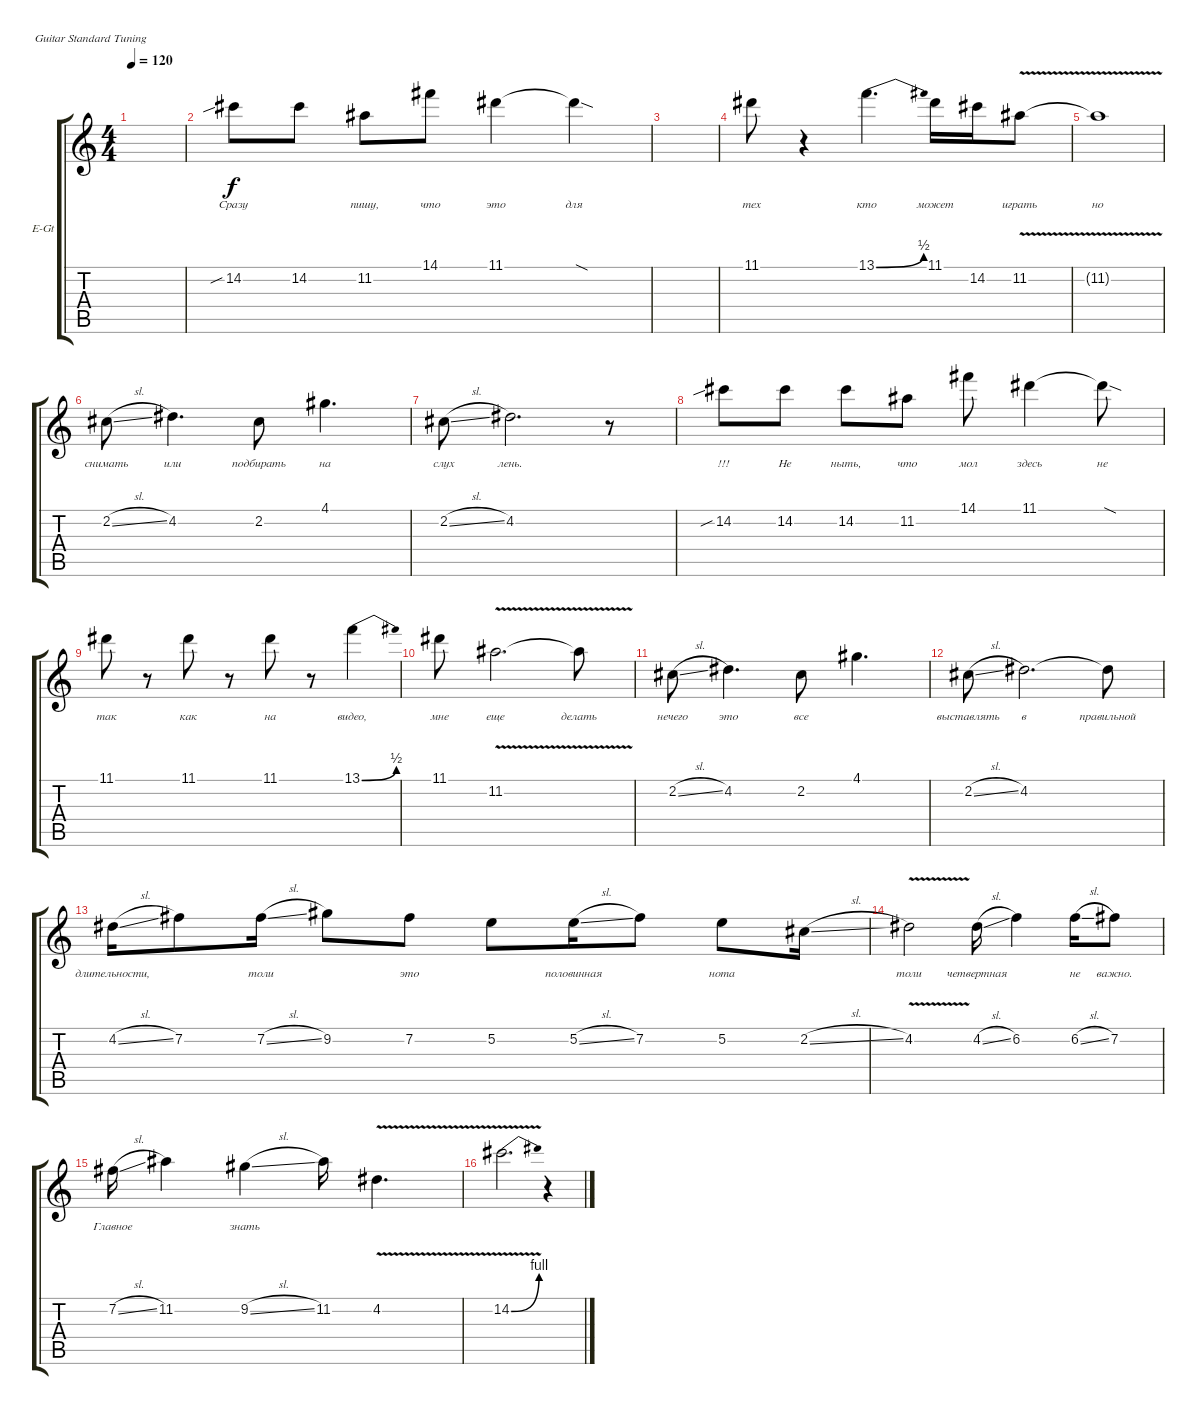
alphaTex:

\defaultSystemsLayout 4
\bracketExtendMode groupsimilarinstruments
\firstSystemTrackNameOrientation horizontal
\otherSystemsTrackNameOrientation horizontal
\track ("Electric Guitar" "E-Gt") {instrument overdrivenguitar}
\staff {score tabs}
\tuning (E4 B3 G3 D3 A2 E2)
\ts (4 4)
\tempo 120
\clef g2
\ks c
|
14.2{sib}.8{lyrics (0 "Сразу") lyrics (1 "") lyrics (2 "") lyrics (3 "") lyrics (4 "")} 14.2.8{lyrics (0 "") lyrics (1 "") lyrics (2 "") lyrics (3 "") lyrics (4 "")} 11.2.8{lyrics (0 "пишу,") lyrics (1 "") lyrics (2 "") lyrics (3 "") lyrics (4 "")} 14.1.8{lyrics (0 "что") lyrics (1 "") lyrics (2 "") lyrics (3 "") lyrics (4 "")} 11.1.4{lyrics (0 "это") lyrics (1 "") lyrics (2 "") lyrics (3 "") lyrics (4 "")} 11.1{sod t}.4{lyrics (0 "для") lyrics (1 "") lyrics (2 "") lyrics (3 "") lyrics (4 "")} |
|
11.1.8{lyrics (0 "тех") lyrics (1 "") lyrics (2 "") lyrics (3 "") lyrics (4 "")} r.4 13.1{be (bend 0 0 13.2 2)}.4{d lyrics (0 "кто") lyrics (1 "") lyrics (2 "") lyrics (3 "") lyrics (4 "")} 11.1.16{lyrics (0 "может") lyrics (1 "") lyrics (2 "") lyrics (3 "") lyrics (4 "")} 14.2.16{lyrics (0 "") lyrics (1 "") lyrics (2 "") lyrics (3 "") lyrics (4 "")} 11.2{v}.8{lyrics (0 "играть") lyrics (1 "") lyrics (2 "") lyrics (3 "") lyrics (4 "")} |
11.2{v t}.1{lyrics (0 "но") lyrics (1 "") lyrics (2 "") lyrics (3 "") lyrics (4 "")} |
2.2{sl}.8{lyrics (0 "снимать") lyrics (1 "") lyrics (2 "") lyrics (3 "") lyrics (4 "")} 4.2.4{d lyrics (0 "или") lyrics (1 "") lyrics (2 "") lyrics (3 "") lyrics (4 "")} 2.2.8{lyrics (0 "подбирать") lyrics (1 "") lyrics (2 "") lyrics (3 "") lyrics (4 "")} 4.1.4{d lyrics (0 "на") lyrics (1 "") lyrics (2 "") lyrics (3 "") lyrics (4 "")} |
2.2{sl}.8{lyrics (0 "слух") lyrics (1 "") lyrics (2 "") lyrics (3 "") lyrics (4 "")} 4.2.2{d lyrics (0 "лень.") lyrics (1 "") lyrics (2 "") lyrics (3 "") lyrics (4 "")} r.8 |
14.2{sib}.8{lyrics (0 "!!!") lyrics (1 "") lyrics (2 "") lyrics (3 "") lyrics (4 "")} 14.2.8{lyrics (0 "Не") lyrics (1 "") lyrics (2 "") lyrics (3 "") lyrics (4 "")} 14.2.8{lyrics (0 "ныть,") lyrics (1 "") lyrics (2 "") lyrics (3 "") lyrics (4 "")} 11.2.8{lyrics (0 "что") lyrics (1 "") lyrics (2 "") lyrics (3 "") lyrics (4 "")} 14.1.8{lyrics (0 "мол") lyrics (1 "") lyrics (2 "") lyrics (3 "") lyrics (4 "")} 11.1.4{lyrics (0 "здесь") lyrics (1 "") lyrics (2 "") lyrics (3 "") lyrics (4 "")} 11.1{sod t}.8{lyrics (0 "не") lyrics (1 "") lyrics (2 "") lyrics (3 "") lyrics (4 "")} |
11.1.8{lyrics (0 "так") lyrics (1 "") lyrics (2 "") lyrics (3 "") lyrics (4 "")} r.8 11.1.8{lyrics (0 "как") lyrics (1 "") lyrics (2 "") lyrics (3 "") lyrics (4 "")} r.8 11.1.8{lyrics (0 "на") lyrics (1 "") lyrics (2 "") lyrics (3 "") lyrics (4 "")} r.8 13.1{be (bend 0 0 15.6 2)}.4{lyrics (0 "видео,") lyrics (1 "") lyrics (2 "") lyrics (3 "") lyrics (4 "")} |
11.1.8{lyrics (0 "мне") lyrics (1 "") lyrics (2 "") lyrics (3 "") lyrics (4 "")} 11.2{v}.2{d lyrics (0 "еще") lyrics (1 "") lyrics (2 "") lyrics (3 "") lyrics (4 "")} 11.2{v t}.8{lyrics (0 "делать") lyrics (1 "") lyrics (2 "") lyrics (3 "") lyrics (4 "")} |
2.2{sl}.8{lyrics (0 "нечего") lyrics (1 "") lyrics (2 "") lyrics (3 "") lyrics (4 "")} 4.2.4{d lyrics (0 "это") lyrics (1 "") lyrics (2 "") lyrics (3 "") lyrics (4 "")} 2.2.8{lyrics (0 "все") lyrics (1 "") lyrics (2 "") lyrics (3 "") lyrics (4 "")} 4.1.4{d lyrics (0 "") lyrics (1 "") lyrics (2 "") lyrics (3 "") lyrics (4 "")} |
2.2{sl}.8{lyrics (0 "выставлять") lyrics (1 "") lyrics (2 "") lyrics (3 "") lyrics (4 "")} 4.2.2{d lyrics (0 "в") lyrics (1 "") lyrics (2 "") lyrics (3 "") lyrics (4 "")} 4.2{t}.8{lyrics (0 "правильной") lyrics (1 "") lyrics (2 "") lyrics (3 "") lyrics (4 "")} |
4.2{sl}.16{lyrics (0 "длительности,") lyrics (1 "") lyrics (2 "") lyrics (3 "") lyrics (4 "")} 7.2.8{lyrics (0 "") lyrics (1 "") lyrics (2 "") lyrics (3 "") lyrics (4 "")} 7.2{sl}.16{lyrics (0 "толи") lyrics (1 "") lyrics (2 "") lyrics (3 "") lyrics (4 "")} 9.2.8{lyrics (0 "") lyrics (1 "") lyrics (2 "") lyrics (3 "") lyrics (4 "")} 7.2.8{lyrics (0 "это") lyrics (1 "") lyrics (2 "") lyrics (3 "") lyrics (4 "")} 5.2.8{lyrics (0 "") lyrics (1 "") lyrics (2 "") lyrics (3 "") lyrics (4 "")} 5.2{sl}.16{lyrics (0 "половинная") lyrics (1 "") lyrics (2 "") lyrics (3 "") lyrics (4 "")} 7.2.8{lyrics (0 "") lyrics (1 "") lyrics (2 "") lyrics (3 "") lyrics (4 "")} 5.2.8{lyrics (0 "нота") lyrics (1 "") lyrics (2 "") lyrics (3 "") lyrics (4 "")} 2.2{sl}.16{lyrics (0 "") lyrics (1 "") lyrics (2 "") lyrics (3 "") lyrics (4 "")} |
4.2{v}.2{lyrics (0 "толи") lyrics (1 "") lyrics (2 "") lyrics (3 "") lyrics (4 "")} 4.2{sl}.16{lyrics (0 "четвертная") lyrics (1 "") lyrics (2 "") lyrics (3 "") lyrics (4 "")} 6.2.4{lyrics (0 "") lyrics (1 "") lyrics (2 "") lyrics (3 "") lyrics (4 "")} 6.2{sl}.16{lyrics (0 "не") lyrics (1 "") lyrics (2 "") lyrics (3 "") lyrics (4 "")} 7.2.8{lyrics (0 "важно.") lyrics (1 "") lyrics (2 "") lyrics (3 "") lyrics (4 "")} |
7.2{sl}.16{lyrics (0 "Главное") lyrics (1 "") lyrics (2 "") lyrics (3 "") lyrics (4 "")} 11.2.4{lyrics (0 "") lyrics (1 "") lyrics (2 "") lyrics (3 "") lyrics (4 "")} 9.2{sl}.4{lyrics (0 "знать") lyrics (1 "") lyrics (2 "") lyrics (3 "") lyrics (4 "")} 11.2.16{lyrics (0 "") lyrics (1 "") lyrics (2 "") lyrics (3 "") lyrics (4 "")} 4.2{v}.4{d lyrics (0 "") lyrics (1 "") lyrics (2 "") lyrics (3 "") lyrics (4 "")} |
14.2{be (bend 0 0 15 4) v}.2{d lyrics (0 "") lyrics (1 "") lyrics (2 "") lyrics (3 "") lyrics (4 "")} r.4
